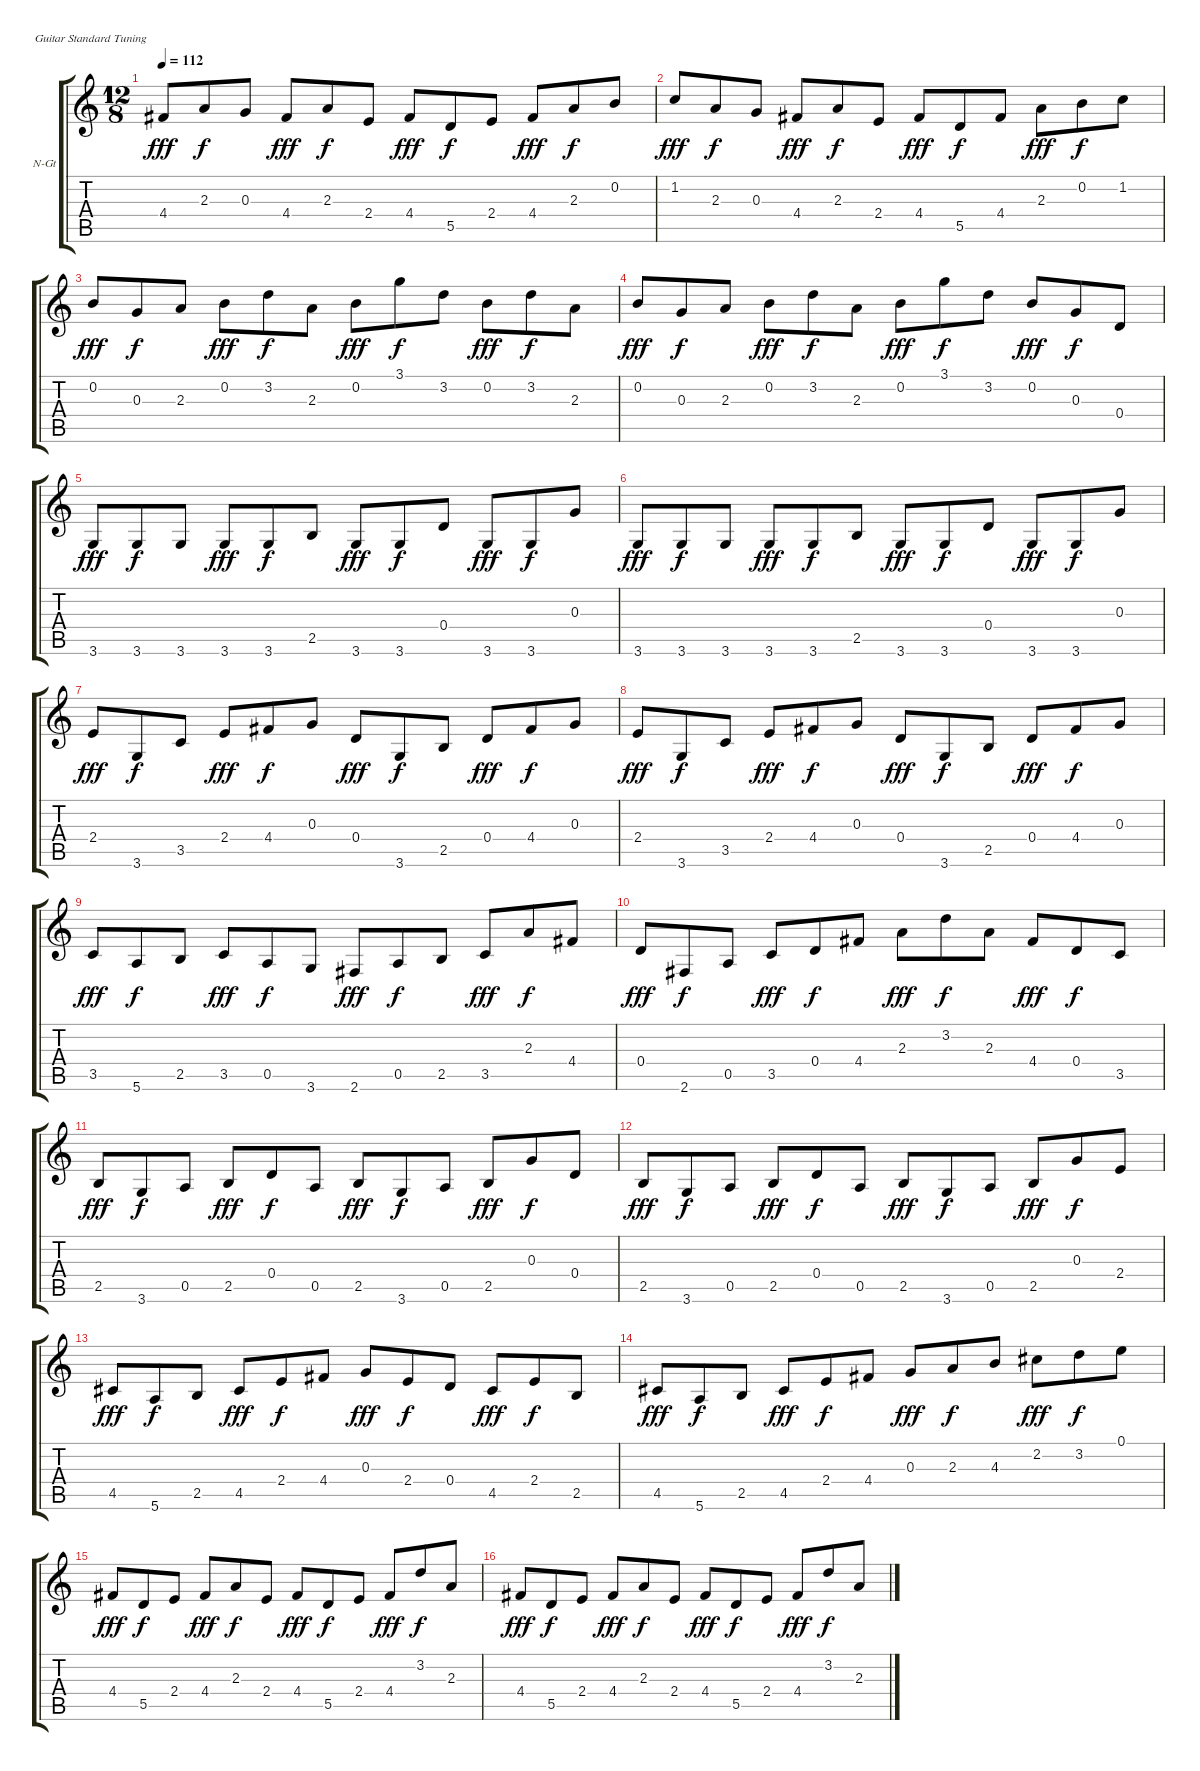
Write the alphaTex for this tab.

\bracketExtendMode groupsimilarinstruments
\firstSystemTrackNameOrientation horizontal
\otherSystemsTrackNameOrientation horizontal
\track ("BWV 1012  Preludio" "N-Gt") {instrument acousticguitarnylon}
\staff {score tabs}
\tuning (E4 B3 G3 D3 A2 E2)
\ts (12 8)
\tempo 112
\clef g2
\ks c
4.4.8{dy fff} 2.3.8{dy f} 0.3.8 4.4.8{dy fff} 2.3.8{dy f} 2.4.8 4.4.8{dy fff} 5.5.8{dy f} 2.4.8 4.4.8{dy fff} 2.3.8{dy f} 0.2.8 |
1.2.8{dy fff} 2.3.8{dy f} 0.3.8 4.4.8{dy fff} 2.3.8{dy f} 2.4.8 4.4.8{dy fff} 5.5.8{dy f} 4.4.8 2.3.8{dy fff} 0.2.8{dy f} 1.2.8 |
0.2.8{dy fff} 0.3.8{dy f} 2.3.8 0.2.8{dy fff} 3.2.8{dy f} 2.3.8 0.2.8{dy fff} 3.1.8{dy f} 3.2.8 0.2.8{dy fff} 3.2.8{dy f} 2.3.8 |
0.2.8{dy fff} 0.3.8{dy f} 2.3.8 0.2.8{dy fff} 3.2.8{dy f} 2.3.8 0.2.8{dy fff} 3.1.8{dy f} 3.2.8 0.2.8{dy fff} 0.3.8{dy f} 0.4.8 |
3.6.8{dy fff} 3.6.8{dy f} 3.6.8 3.6.8{dy fff} 3.6.8{dy f} 2.5.8 3.6.8{dy fff} 3.6.8{dy f} 0.4.8 3.6.8{dy fff} 3.6.8{dy f} 0.3.8 |
3.6.8{dy fff} 3.6.8{dy f} 3.6.8 3.6.8{dy fff} 3.6.8{dy f} 2.5.8 3.6.8{dy fff} 3.6.8{dy f} 0.4.8 3.6.8{dy fff} 3.6.8{dy f} 0.3.8 |
2.4.8{dy fff} 3.6.8{dy f} 3.5.8 2.4.8{dy fff} 4.4.8{dy f} 0.3.8 0.4.8{dy fff} 3.6.8{dy f} 2.5.8 0.4.8{dy fff} 4.4.8{dy f} 0.3.8 |
2.4.8{dy fff} 3.6.8{dy f} 3.5.8 2.4.8{dy fff} 4.4.8{dy f} 0.3.8 0.4.8{dy fff} 3.6.8{dy f} 2.5.8 0.4.8{dy fff} 4.4.8{dy f} 0.3.8 |
3.5.8{dy fff} 5.6.8{dy f} 2.5.8 3.5.8{dy fff} 0.5.8{dy f} 3.6.8 2.6.8{dy fff} 0.5.8{dy f} 2.5.8 3.5.8{dy fff} 2.3.8{dy f} 4.4.8 |
0.4.8{dy fff} 2.6.8{dy f} 0.5.8 3.5.8{dy fff} 0.4.8{dy f} 4.4.8 2.3.8{dy fff} 3.2.8{dy f} 2.3.8 4.4.8{dy fff} 0.4.8{dy f} 3.5.8 |
2.5.8{dy fff} 3.6.8{dy f} 0.5.8 2.5.8{dy fff} 0.4.8{dy f} 0.5.8 2.5.8{dy fff} 3.6.8{dy f} 0.5.8 2.5.8{dy fff} 0.3.8{dy f} 0.4.8 |
2.5.8{dy fff} 3.6.8{dy f} 0.5.8 2.5.8{dy fff} 0.4.8{dy f} 0.5.8 2.5.8{dy fff} 3.6.8{dy f} 0.5.8 2.5.8{dy fff} 0.3.8{dy f} 2.4.8 |
4.5.8{dy fff} 5.6.8{dy f} 2.5.8 4.5.8{dy fff} 2.4.8{dy f} 4.4.8 0.3.8{dy fff} 2.4.8{dy f} 0.4.8 4.5.8{dy fff} 2.4.8{dy f} 2.5.8 |
4.5.8{dy fff} 5.6.8{dy f} 2.5.8 4.5.8{dy fff} 2.4.8{dy f} 4.4.8 0.3.8{dy fff} 2.3.8{dy f} 4.3.8 2.2.8{dy fff} 3.2.8{dy f} 0.1.8 |
4.4.8{dy fff} 5.5.8{dy f} 2.4.8 4.4.8{dy fff} 2.3.8{dy f} 2.4.8 4.4.8{dy fff} 5.5.8{dy f} 2.4.8 4.4.8{dy fff} 3.2.8{dy f} 2.3.8 |
4.4.8{dy fff} 5.5.8{dy f} 2.4.8 4.4.8{dy fff} 2.3.8{dy f} 2.4.8 4.4.8{dy fff} 5.5.8{dy f} 2.4.8 4.4.8{dy fff} 3.2.8{dy f} 2.3.8
